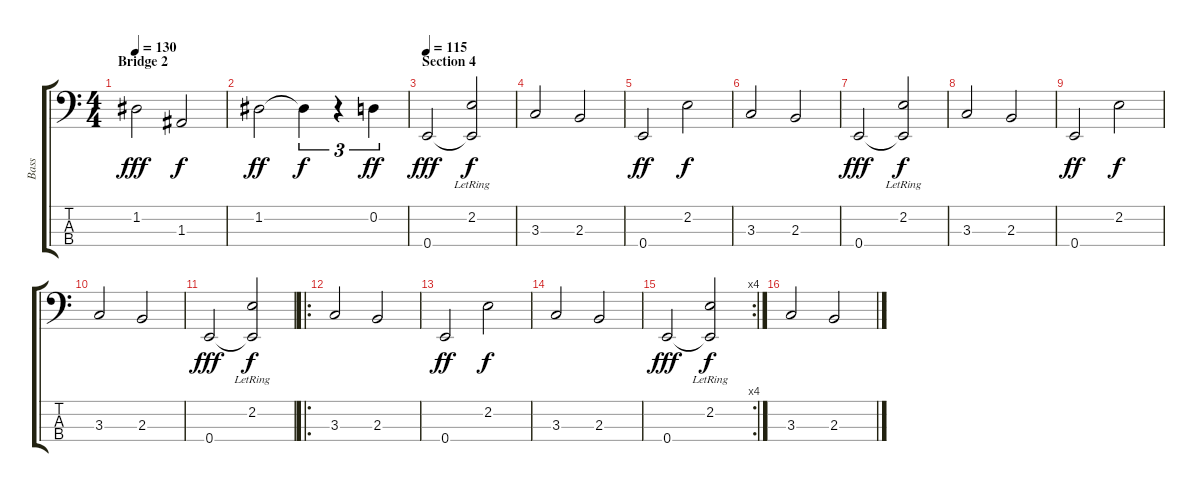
\track ("Bass" "Bass") {instrument fretlessbass}
\staff {score tabs}
\tuning (G2 D2 A1 E1) {hide}
\ts (4 4)
\section ("" "Bridge 2")
\tempo 130
\clef f4
\ks c
1.2.2{dy fff} 1.3.2{dy f} |
1.2.2{dy ff} 1.2{t}.4{tu (3 2) dy f} r.4{tu (3 2)} 0.2.4{tu (3 2) dy ff} |
\section ("" "Section 4")
\tempo 115
0.4.2{dy fff} (2.2{lr} 0.4{t}).2{dy f} |
3.3.2 2.3.2 |
0.4.2{dy ff} 2.2.2{dy f} |
3.3.2 2.3.2 |
0.4.2{dy fff} (2.2{lr} 0.4{t}).2{dy f} |
3.3.2 2.3.2 |
0.4.2{dy ff} 2.2.2{dy f} |
3.3.2 2.3.2 |
0.4.2{dy fff} (2.2{lr} 0.4{t}).2{dy f} |
\ro
3.3.2 2.3.2 |
0.4.2{dy ff} 2.2.2{dy f} |
3.3.2 2.3.2 |
\rc 4
0.4.2{dy fff} (2.2{lr} 0.4{t}).2{dy f} |
3.3.2{volume 13} 2.3.2
